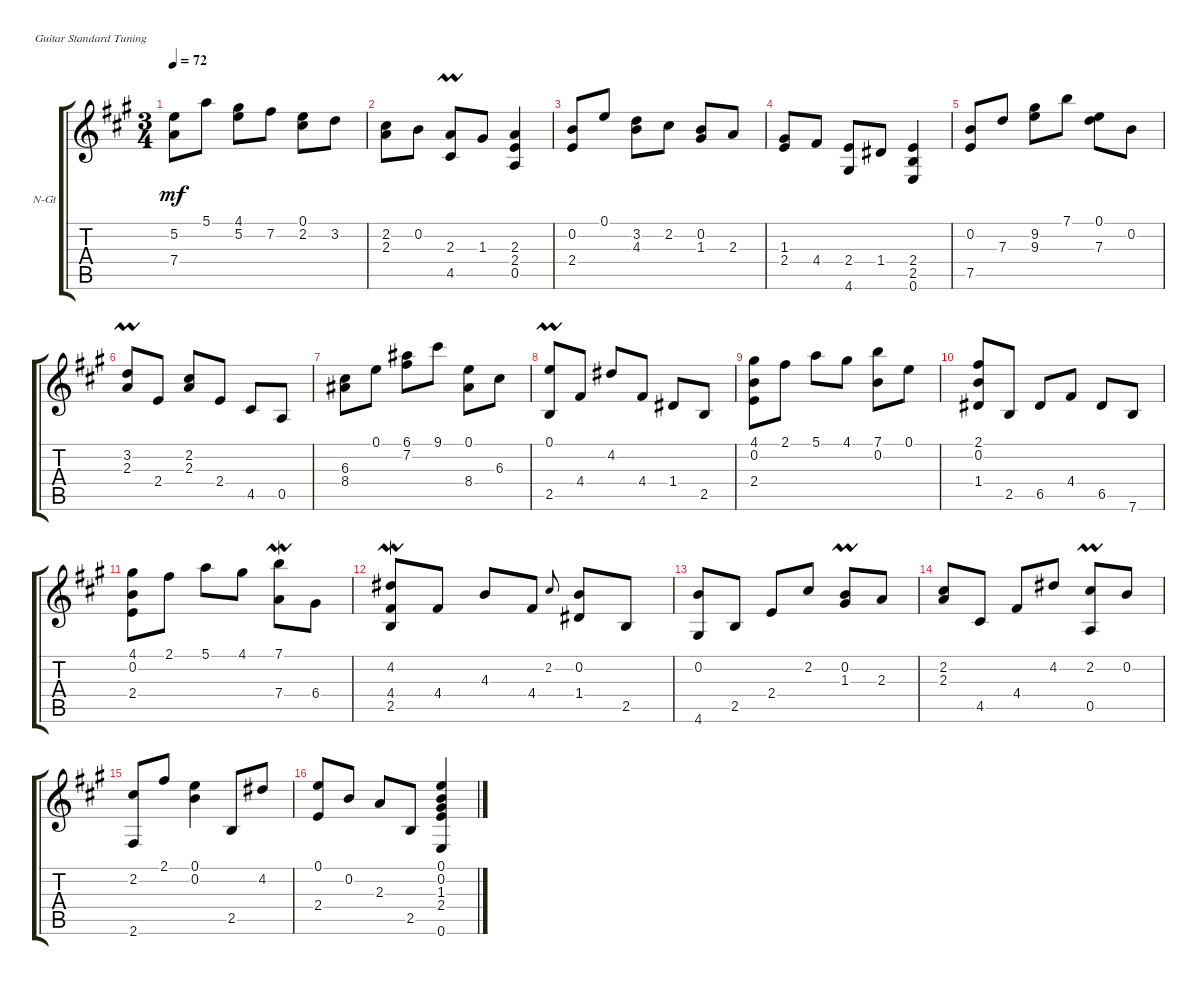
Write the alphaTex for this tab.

\defaultSystemsLayout 4
\bracketExtendMode groupsimilarinstruments
\firstSystemTrackNameOrientation horizontal
\otherSystemsTrackNameOrientation horizontal
\track ("Nylon Guitar" "N-Gt") {instrument acousticguitarnylon}
\staff {score tabs}
\tuning (E4 B3 G3 D3 A2 E2)
\ts (3 4)
\tempo 72
\clef g2
\ks a
(5.2 7.4).8{dy mf} 5.1.8 (4.1 5.2).8 7.2.8 (0.1 2.2).8 3.2.8 |
(2.2 2.3).8 0.2.8 (2.3{umordent} 4.5).8 1.3.8 (2.3 2.4 0.5).4 |
(0.2 2.4).8 0.1.8 (3.2 4.3).8 2.2.8 (0.2 1.3).8 2.3.8 |
(1.3 2.4).8 4.4.8 (2.4 4.6).8 1.4.8 (2.4 0.6 2.5).4 |
(0.2 7.5).8 7.3.8 (9.2 9.3).8 7.1.8 (7.3 0.1).8 0.2.8 |
(3.2{umordent} 2.3).8 2.4.8 (2.2 2.3).8 2.4.8 4.5.8 0.5.8 |
(6.3 8.4).8 0.1.8 (7.2 6.1).8 9.1.8 (0.1 8.4).8 6.3.8 |
(0.1{umordent} 2.5).8 4.4.8 4.2.8 4.4.8 1.4.8 2.5.8 |
(0.2 4.1 2.4).8 2.1.8 5.1.8 4.1.8 (7.1 0.2).8 0.1.8 |
(2.1 0.2 1.4).8 2.5.8 6.5.8 4.4.8 6.5.8 7.6.8 |
(0.2 4.1 2.4).8 2.1.8 5.1.8 4.1.8 (7.4 7.1{lmordent}).8 6.4.8 |
(4.4 4.2{lmordent} 2.5).8 4.4.8 4.3.8 4.4.8 2.2.8{gr onbeat} (0.2 1.4).8 2.5.8 |
(0.2 4.6).8 2.5.8 2.4.8 2.2.8 (0.2{umordent} 1.3).8 2.3.8 |
(2.2 2.3).8 4.5.8 4.4.8 4.2.8 (2.2{umordent} 0.5).8 0.2.8 |
(2.6 2.2).8 2.1.8 (0.1 0.2).4 2.5.8 4.2.8 |
(0.1 2.4).8 0.2.8 2.3.8 2.5.8 (0.6 2.4 1.3 0.2 0.1).4
